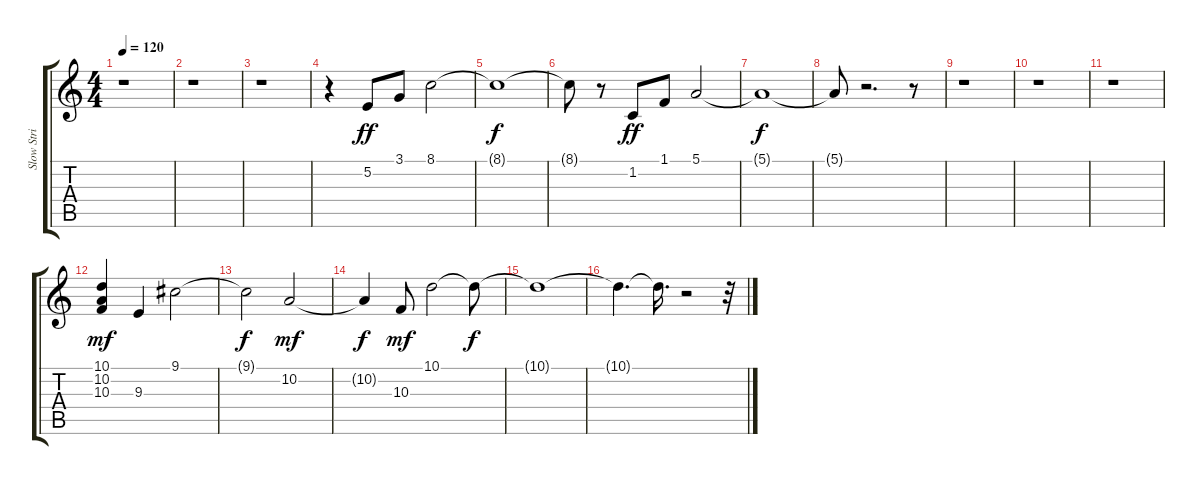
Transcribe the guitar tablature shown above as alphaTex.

\track ("Slow Stri           " "Slow Stri ") {instrument synthstrings1}
\staff {score tabs}
\tuning (E4 B3 G3 D3 A2 E2) {hide}
\ts (4 4)
\tempo 120
\clef g2
\ks c
r.1{dy ff} |
r.1 |
r.1 |
r.4 5.2.8 3.1.8 8.1.2 |
8.1{t}.1{dy f} |
8.1{t}.8 r.8 1.2.8{dy ff} 1.1.8 5.1.2 |
5.1{t}.1{dy f} |
5.1{t}.8 r.2{d} r.8 |
r.1 |
r.1 |
r.1 |
(10.1 10.2 10.3).4{dy mf} 9.3.4 9.1.2 |
9.1{t}.2{dy f} 10.2.2{dy mf} |
10.2{t}.4{dy f} 10.3.8{dy mf} 10.1.2 10.1{t}.8{dy f} |
10.1{t}.1 |
10.1{t}.4{d} 10.1{t}.16{d} r.2 r.32
